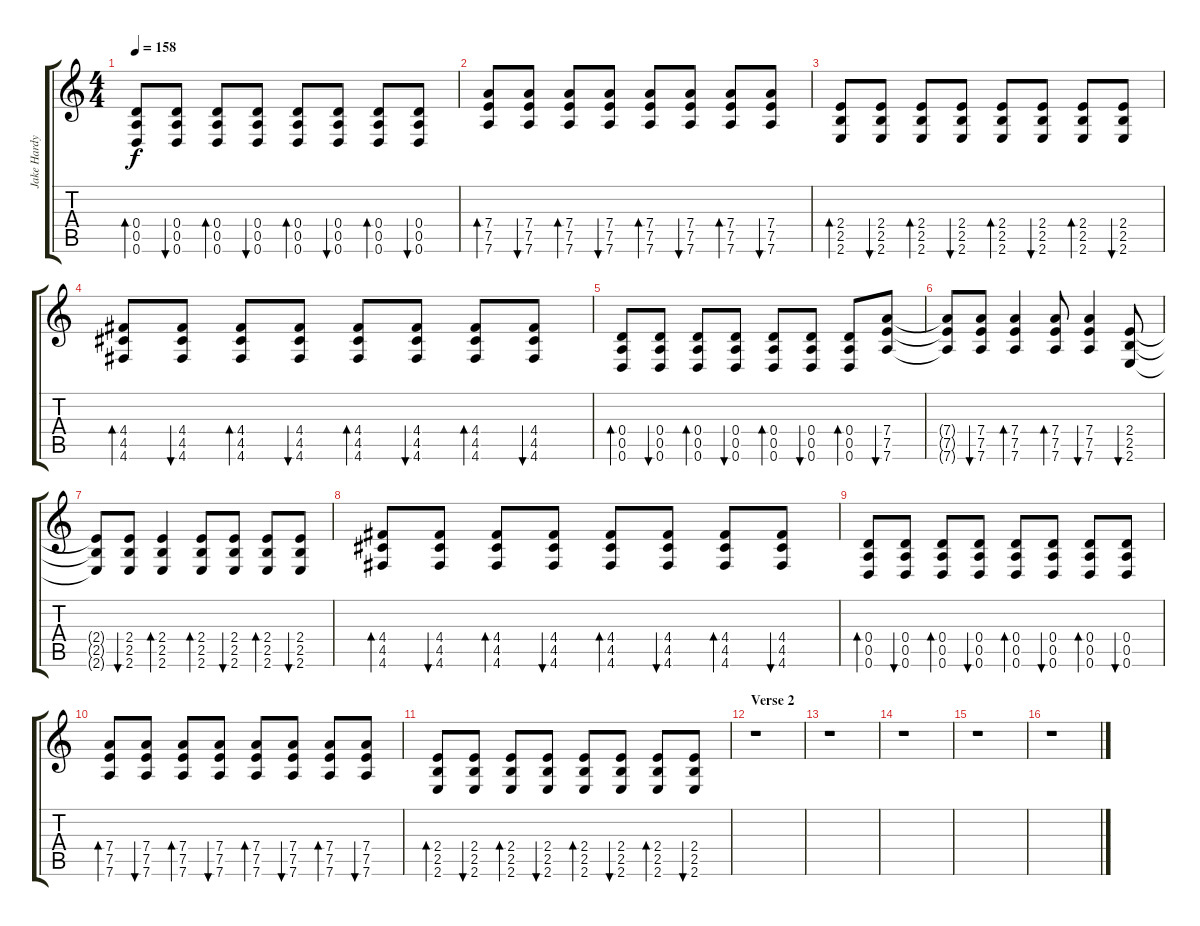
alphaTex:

\track ("Jake Hardy" "Jake Hardy") {instrument overdrivenguitar}
\staff {score tabs}
\tuning (E4 B3 G3 D3 A2 D2) {hide}
\ts (4 4)
\tempo 158
\clef g2
\ks c
(0.4 0.5 0.6).8{bd 120 dy f} (0.4 0.5 0.6).8{bu 120} (0.4 0.5 0.6).8{bd 120} (0.4 0.5 0.6).8{bu 120} (0.4 0.5 0.6).8{bd 120} (0.4 0.5 0.6).8{bu 120} (0.4 0.5 0.6).8{bd 120} (0.4 0.5 0.6).8{bu 120} |
(7.4 7.5 7.6).8{bd 120} (7.4 7.5 7.6).8{bu 120} (7.4 7.5 7.6).8{bd 120} (7.4 7.5 7.6).8{bu 120} (7.4 7.5 7.6).8{bd 120} (7.4 7.5 7.6).8{bu 120} (7.4 7.5 7.6).8{bd 120} (7.4 7.5 7.6).8{bu 120} |
(2.4 2.5 2.6).8{bd 120} (2.4 2.5 2.6).8{bu 120} (2.4 2.5 2.6).8{bd 120} (2.4 2.5 2.6).8{bu 120} (2.4 2.5 2.6).8{bd 120} (2.4 2.5 2.6).8{bu 120} (2.4 2.5 2.6).8{bd 120} (2.4 2.5 2.6).8{bu 120} |
(4.4 4.5 4.6).8{bd 120} (4.4 4.5 4.6).8{bu 120} (4.4 4.5 4.6).8{bd 120} (4.4 4.5 4.6).8{bu 120} (4.4 4.5 4.6).8{bd 120} (4.4 4.5 4.6).8{bu 120} (4.4 4.5 4.6).8{bd 120} (4.4 4.5 4.6).8{bu 120} |
(0.4 0.5 0.6).8{bd 120} (0.4 0.5 0.6).8{bu 120} (0.4 0.5 0.6).8{bd 120} (0.4 0.5 0.6).8{bu 120} (0.4 0.5 0.6).8{bd 120} (0.4 0.5 0.6).8{bu 120} (0.4 0.5 0.6).8{bd 120} (7.4 7.5 7.6).8{bu 120} |
(7.4{t} 7.5{t} 7.6{t}).8 (7.4 7.5 7.6).8{bu 120} (7.4 7.5 7.6).4{bd 120} (7.4 7.5 7.6).8{bd 120} (7.4 7.5 7.6).4{bu 120} (2.4 2.5 2.6).8{bu 120} |
(2.4{t} 2.5{t} 2.6{t}).8 (2.4 2.5 2.6).8{bu 120} (2.4 2.5 2.6).4{bd 120} (2.4 2.5 2.6).8{bd 120} (2.4 2.5 2.6).8{bu 120} (2.4 2.5 2.6).8{bd 120} (2.4 2.5 2.6).8{bu 120} |
(4.4 4.5 4.6).8{bd 120} (4.4 4.5 4.6).8{bu 120} (4.4 4.5 4.6).8{bd 120} (4.4 4.5 4.6).8{bu 120} (4.4 4.5 4.6).8{bd 120} (4.4 4.5 4.6).8{bu 120} (4.4 4.5 4.6).8{bd 120} (4.4 4.5 4.6).8{bu 120} |
(0.4 0.5 0.6).8{bd 120} (0.4 0.5 0.6).8{bu 120} (0.4 0.5 0.6).8{bd 120} (0.4 0.5 0.6).8{bu 120} (0.4 0.5 0.6).8{bd 120} (0.4 0.5 0.6).8{bu 120} (0.4 0.5 0.6).8{bd 120} (0.4 0.5 0.6).8{bu 120} |
(7.4 7.5 7.6).8{bd 120} (7.4 7.5 7.6).8{bu 120} (7.4 7.5 7.6).8{bd 120} (7.4 7.5 7.6).8{bu 120} (7.4 7.5 7.6).8{bd 120} (7.4 7.5 7.6).8{bu 120} (7.4 7.5 7.6).8{bd 120} (7.4 7.5 7.6).8{bu 120} |
(2.4 2.5 2.6).8{bd 120} (2.4 2.5 2.6).8{bu 120} (2.4 2.5 2.6).8{bd 120} (2.4 2.5 2.6).8{bu 120} (2.4 2.5 2.6).8{bd 120} (2.4 2.5 2.6).8{bu 120} (2.4 2.5 2.6).8{bd 120} (2.4 2.5 2.6).8{bu 120} |
\section ("" "Verse 2")
r.1 |
r.1 |
r.1 |
r.1 |
r.1
